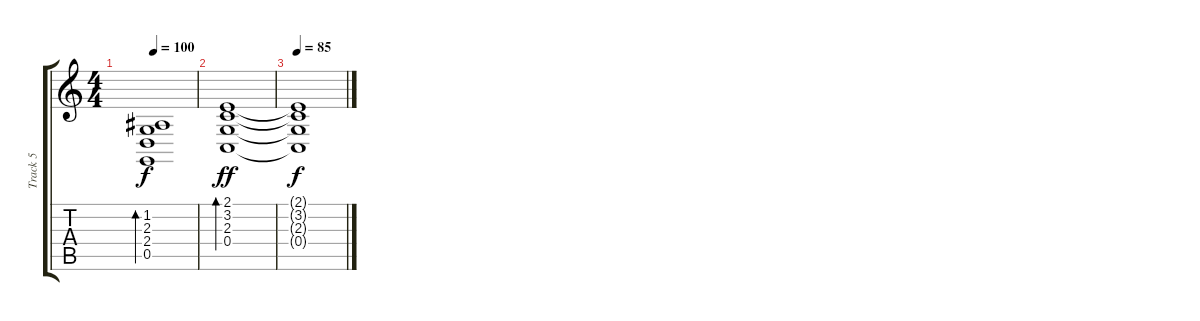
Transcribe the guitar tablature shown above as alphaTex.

\track ("Track 5" "Track 5") {instrument orchestralharp}
\staff {score tabs}
\tuning (D4 A3 F3 C3 G2 D2) {hide}
\ts (4 4)
\tempo 100
\clef g2
\ks c
(1.2 2.3 2.4 0.5).1{bd 240 dy f} |
(2.1 3.2 2.3 0.4).1{bd 240 dy ff} |
\tempo 85
(2.1{t} 3.2{t} 2.3{t} 0.4{t}).1{dy f}
